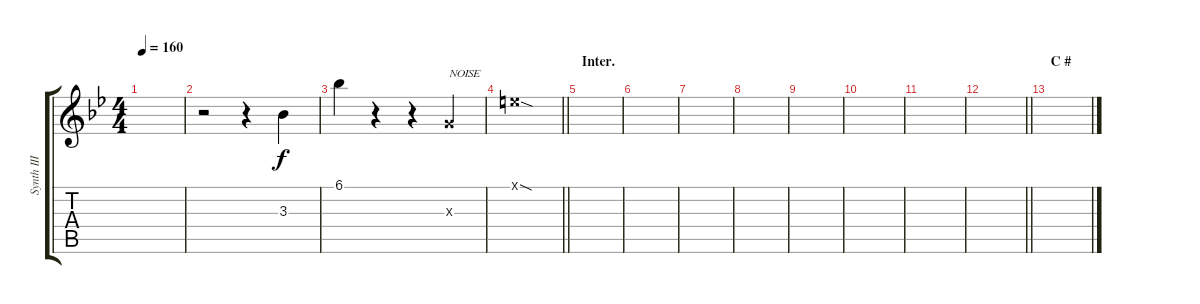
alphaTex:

\track ("Synth III (Kotobuki Tsumugi)" "Synth III ") {instrument lead2sawtooth}
\staff {score tabs}
\tuning (E5 B4 G4 D4 A3 E3) {hide}
\ts (4 4)
\tempo 160
\clef g2
\ks bb
|
r.2 r.4 3.3.4 |
6.1.4 r.4 r.4 0.3{x}.4{txt "NOISE" instrument lead2sawtooth} |
\barLineRight lightlight
0.1{sod x}.1 |
\section ("" "Inter.")
|
|
|
|
|
|
|
\barLineRight lightlight
|
\section ("" "C #")
